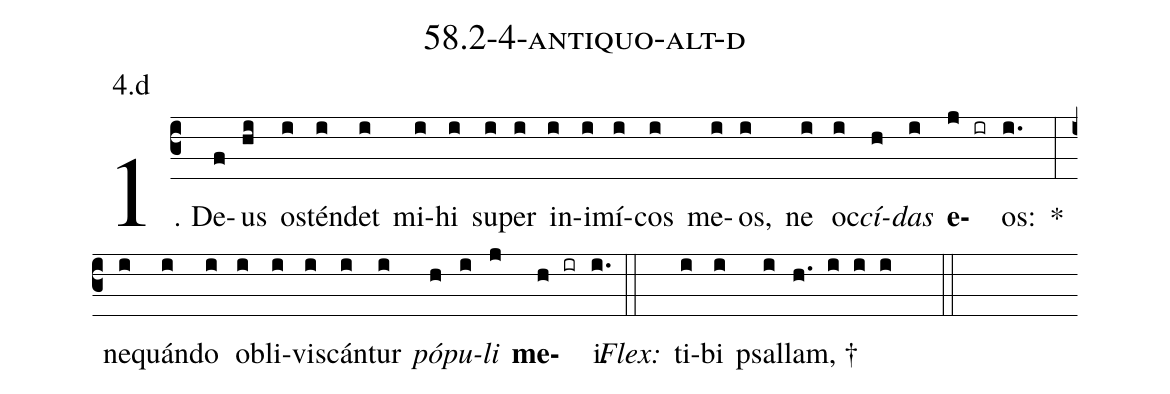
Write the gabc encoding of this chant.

name: 58.2-4-antiquo-alt-d;
annotation: 4.d;
%%
(c3)1. De(f)us(hi) os(i)tén(i)det(i) mi(i)hi(i) su(i)per(i) in(i)i(i)mí(i)cos(i) me(i)os,(i) ne(i) oc(i)<i>cí</i>(h)<i>das</i>(i) <b>e</b>(j ir)os:(i.) *(:) ne(i)quán(i)do(i) ob(i)li(i)vis(i)cán(i)tur(i) <i>pó</i>(h)<i>pu</i>(i)<i>li</i>(j) <b>me</b>(h ir)i.(i.) (::)
<i>Flex:</i>()  ti(i)bi(i) psal(i)lam, †(h. i i i  ::)
